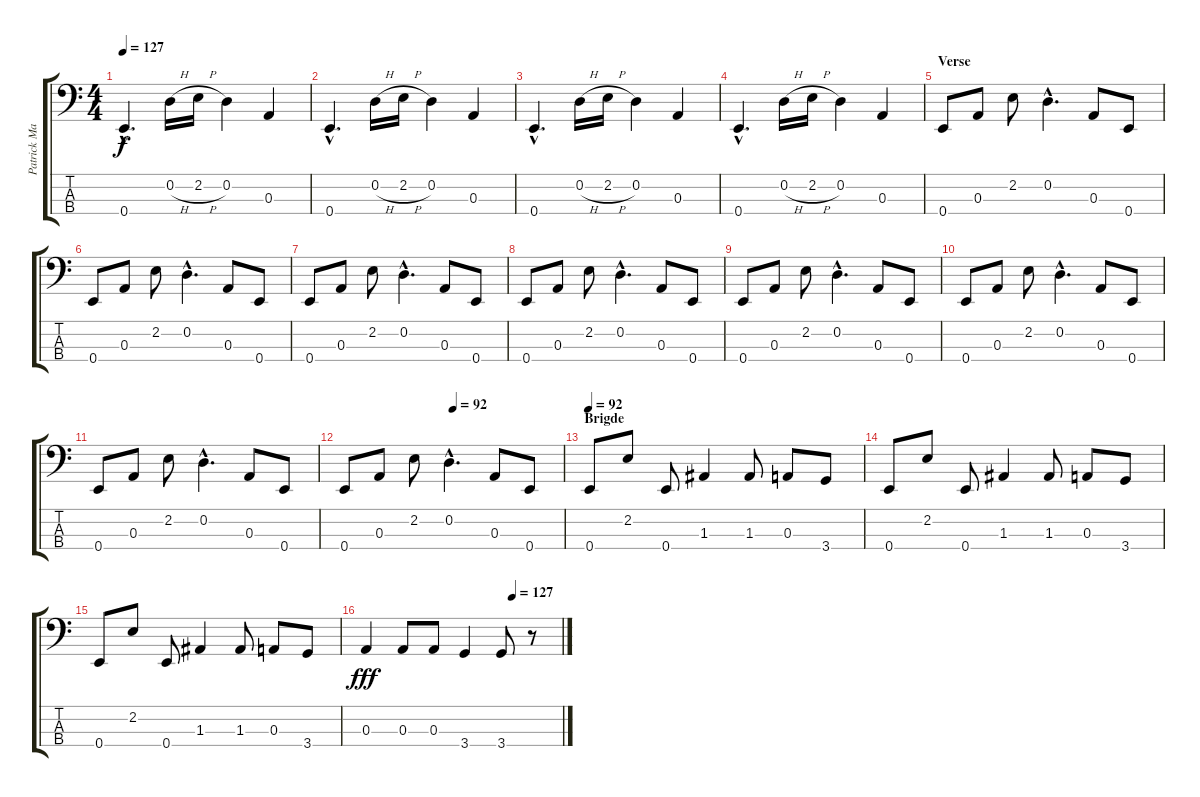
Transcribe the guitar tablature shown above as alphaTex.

\track ("Patrick Matthews" "Patrick Ma") {instrument electricbasspick}
\staff {score tabs}
\tuning (G2 D2 A1 E1) {hide}
\ts (4 4)
\tempo 127
\clef f4
\ks c
0.4{hac}.4{d dy f} 0.2{h}.16 2.2{h}.16 0.2.4 0.3.4 |
0.4{hac}.4{d} 0.2{h}.16 2.2{h}.16 0.2.4 0.3.4 |
0.4{hac}.4{d} 0.2{h}.16 2.2{h}.16 0.2.4 0.3.4 |
0.4{hac}.4{d} 0.2{h}.16 2.2{h}.16 0.2.4 0.3.4 |
\section ("" "Verse")
0.4.8 0.3.8 2.2.8 0.2{hac}.4{d} 0.3.8 0.4.8 |
0.4.8 0.3.8 2.2.8 0.2{hac}.4{d} 0.3.8 0.4.8 |
0.4.8 0.3.8 2.2.8 0.2{hac}.4{d} 0.3.8 0.4.8 |
0.4.8 0.3.8 2.2.8 0.2{hac}.4{d} 0.3.8 0.4.8 |
0.4.8 0.3.8 2.2.8 0.2{hac}.4{d} 0.3.8 0.4.8 |
0.4.8 0.3.8 2.2.8 0.2{hac}.4{d} 0.3.8 0.4.8 |
0.4.8 0.3.8 2.2.8 0.2{hac}.4{d} 0.3.8 0.4.8 |
\tempo (92 0.5)
0.4.8 0.3.8 2.2.8 0.2{hac}.4{d} 0.3.8 0.4.8 |
\section ("" "Brigde")
\tempo 92
0.4.8 2.2.8 0.4.8 1.3.4 1.3.8 0.3.8 3.4.8 |
0.4.8 2.2.8 0.4.8 1.3.4 1.3.8 0.3.8 3.4.8 |
0.4.8 2.2.8 0.4.8 1.3.4 1.3.8 0.3.8 3.4.8 |
\tempo (127 0.75)
0.3.4{dy fff} 0.3.8 0.3.8 3.4.4 3.4.8 r.8
